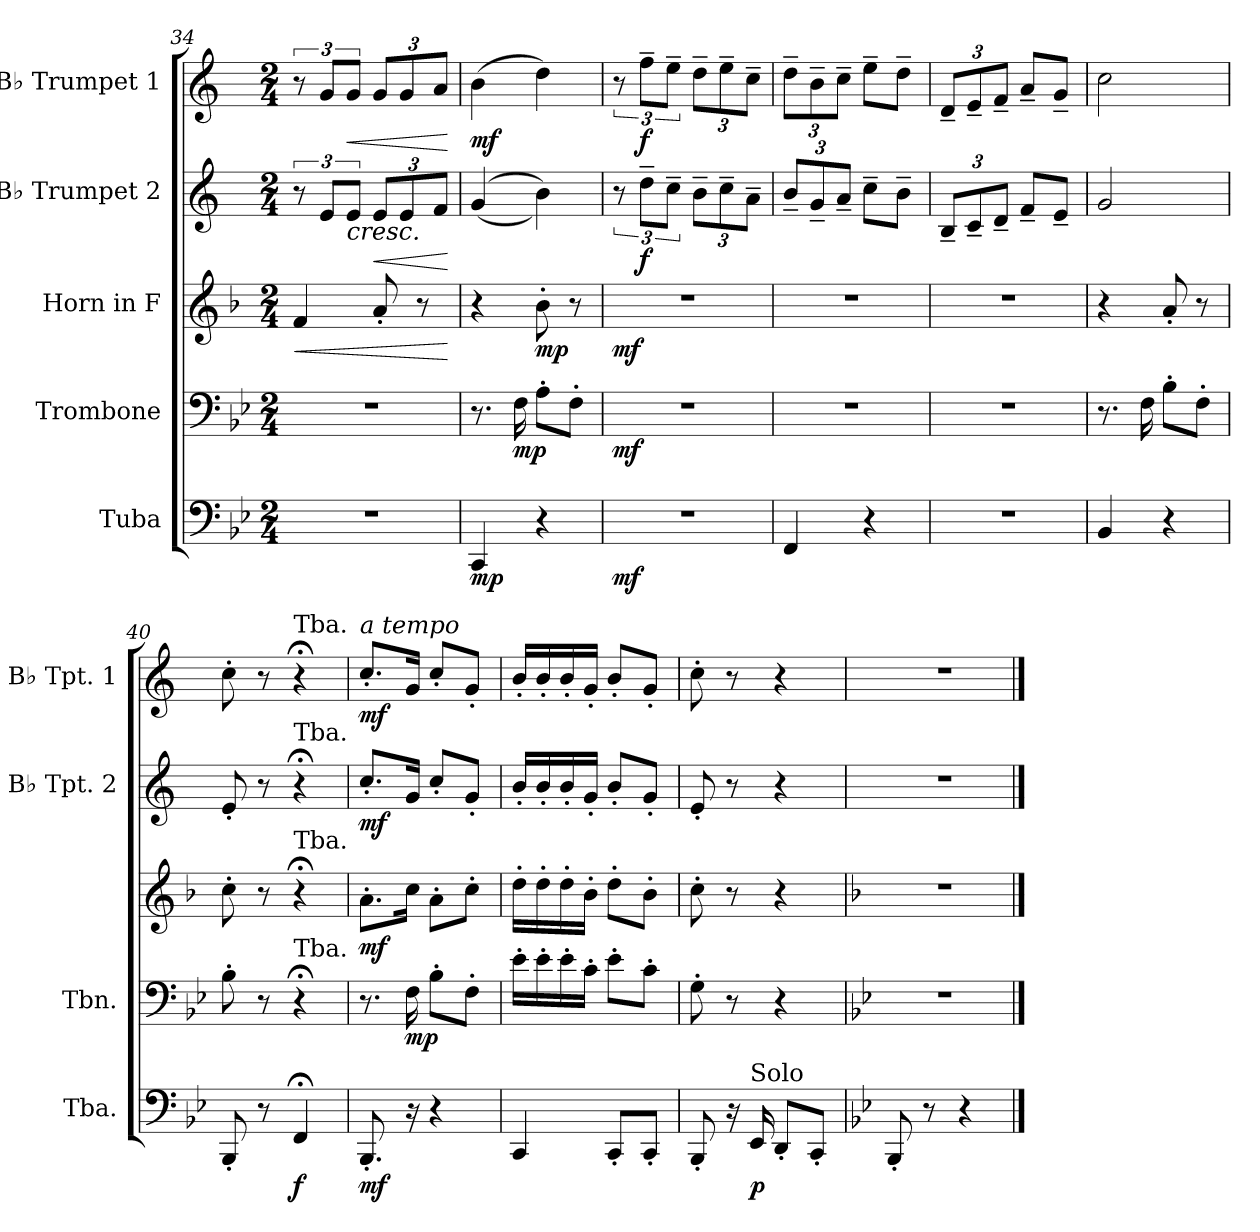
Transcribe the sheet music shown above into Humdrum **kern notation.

**kern	**dynam	**kern	**dynam	**kern	**dynam	**kern	**dynam	**kern	**dynam
*part5	*part5	*part4	*part4	*part3	*part3	*part2	*part2	*part1	*part1
*staff5	*staff5	*staff4	*staff4	*staff3	*staff3	*staff2	*staff2	*staff1	*staff1
*I"Tuba	*	*I"Trombone	*	*I"Horn in F	*	*I"B♭ Trumpet 2	*	*I"B♭ Trumpet 1	*
*I'Tba.	*	*I'Tbn.	*	*	*	*I'B♭ Tpt. 2	*	*I'B♭ Tpt. 1	*
!!LO:PB:g=z
*clefF4	*	*clefF4	*	*clefG2	*	*clefG2	*	*clefG2	*
*	*	*	*	*ITrd4c7	*	*ITrd1c2	*	*ITrd1c2	*
*k[b-e-]	*	*k[b-e-]	*	*k[b-e-]	*	*k[b-e-]	*	*k[b-e-]	*
*M2/4	*	*M2/4	*	*M2/4	*	*M2/4	*	*M2/4	*
=34	=34	=34	=34	=34	=34	=34	=34	=34	=34
!	!	!	!	!	!LO:HP:b	!	!	!	!
2r	.	2r	.	4B-/	<	12r	.	12r	.
.	.	.	.	.	.	12d/L	.	12f/L	.
!	!	!	!	!	!	!	!LO:HP:b	!	!LO:HP:b
.	.	.	.	.	.	12d/J	<	12f/J	<
*	*	*	*	*	*	*Xbrackettup	*	*	*
!	!	!	!	!	!	!	!LO:HP:b	!	!
*	*	*	*	*	*	*	*	*Xbrackettup	*
.	.	.	.	8d'/	.	12d/L	<	12f/L	.
.	.	.	.	.	.	12d/	.	12f/	.
.	.	.	.	8r	.	.	.	.	.
.	.	.	.	.	.	12e-/J	.	12g/J	.
.	.	.	.	.	[	.	[ [	.	[
=35	=35	=35	=35	=35	=35	=35	=35	=35	=35
!	!LO:DY:b	!	!	!	!	!	!LO:DY:b	!	!
!	!	!	!	!	!	!	!LO:DY:n=1:b	!	!LO:DY:b
4CC/	mp	8.r	.	4r	.	(>(>4f/	mf mf	(>4a\	mf
!	!	!	!LO:DY:b	!	!	!	!	!	!
.	.	16F\	mp	.	.	.	.	.	.
!	!	!	!	!	!LO:DY:b	!	!	!	!
4r	.	8A'\L	.	8e-'\	mp	4a\))	.	4cc\)	.
.	.	8F'\J	.	8r	.	.	.	.	.
=36	=36	=36	=36	=36	=36	=36	=36	=36	=36
*	*	*	*	*	*	*brackettup	*	*brackettup	*
!	!LO:DY:b	!	!LO:DY:b	!	!LO:DY:b	!	!	!	!
2r	mf	2r	mf	2r	mf	12r	.	12r	.
!	!	!	!	!	!	!	!LO:DY:b	!	!LO:DY:b
.	.	.	.	.	.	12cc~\L	f	12ee-~\L	f
.	.	.	.	.	.	12b-~\J	.	12dd~\J	.
*	*	*	*	*	*	*Xbrackettup	*	*Xbrackettup	*
.	.	.	.	.	.	12a~\L	.	12cc~\L	.
.	.	.	.	.	.	12b-~\	.	12dd~\	.
.	.	.	.	.	.	12g~\J	.	12b-~\J	.
=37	=37	=37	=37	=37	=37	=37	=37	=37	=37
4FF/	.	2r	.	2r	.	12a~/L	.	12cc~\L	.
.	.	.	.	.	.	12f~/	.	12a~\	.
.	.	.	.	.	.	12g~/J	.	12b-~\J	.
4r	.	.	.	.	.	8b-~\L	.	8dd~\L	.
.	.	.	.	.	.	8a~\J	.	8cc~\J	.
=38	=38	=38	=38	=38	=38	=38	=38	=38	=38
2r	.	2r	.	2r	.	12A~/L	.	12c~/L	.
.	.	.	.	.	.	12B-~/	.	12d~/	.
.	.	.	.	.	.	12c~/J	.	12e-~/J	.
.	.	.	.	.	.	8e-~/L	.	8g~/L	.
.	.	.	.	.	.	8d~/J	.	8f~/J	.
=39	=39	=39	=39	=39	=39	=39	=39	=39	=39
4BB-/	.	8.r	.	4r	.	2f/	.	2b-\	.
.	.	16F\	.	.	.	.	.	.	.
4r	.	8B-'\L	.	8d'/	.	.	.	.	.
.	.	8F'\J	.	8r	.	.	.	.	.
=40	=40	=40	=40	=40	=40	=40	=40	=40	=40
8BBB-'/	.	8B-'\	.	8f'\	.	8d'/	.	8b-'\	.
8r	.	8r	.	8r	.	8r	.	8r	.
!	!	!	!	!	!	!	!	!LO:TX:a:t=Tba.	!
!	!	!	!	!	!	!LO:TX:a:t=Tba.	!	!	!
!	!	!	!	!LO:TX:a:t=Tba.	!	!	!	!	!
!	!	!LO:TX:a:t=Tba.	!	!	!	!	!	!	!
!	!LO:DY:b	!	!	!	!	!	!	!	!
4FF;</	f	4r;<	.	4r;<	.	4r;<	.	4r;<	.
=41	=41	=41	=41	=41	=41	=41	=41	=41	=41
!	!	!	!	!	!	!	!	!LO:TX:a:i:t=a tempo	!
!	!LO:DY:b	!	!	!	!LO:DY:b	!	!LO:DY:b	!	!LO:DY:b
8.BBB-'/	mf	8.r	.	8.d'\L	mf	8.b-'/L	mf	8.b-'/L	mf
!	!	!	!LO:DY:b	!	!	!	!	!	!
16r	.	16F\	mp	16f\Jk	.	16f/Jk	.	16f/Jk	.
4r	.	8B-'\L	.	8d'\L	.	8b-'/L	.	8b-'/L	.
.	.	8F'\J	.	8f'\J	.	8f'/J	.	8f'/J	.
!!LO:LB:g=z
=42	=42	=42	=42	=42	=42	=42	=42	=42	=42
4CC/	.	16e-'\LL	.	16g'\LL	.	16a'/LL	.	16a'/LL	.
.	.	16e-'\	.	16g'\	.	16a'/	.	16a'/	.
.	.	16e-'\	.	16g'\	.	16a'/	.	16a'/	.
.	.	16c'\JJ	.	16e-'\JJ	.	16f'/JJ	.	16f'/JJ	.
8CC'/L	.	8e-'\L	.	8g'\L	.	8a'/L	.	8a'/L	.
8CC'/J	.	8c'\J	.	8e-'\J	.	8f'/J	.	8f'/J	.
=43	=43	=43	=43	=43	=43	=43	=43	=43	=43
8BBB-'/	.	8G'\	.	8f'\	.	8d'/	.	8b-'\	.
16r	.	8r	.	8r	.	8r	.	8r	.
!LO:TX:a:t=Solo	!	!	!	!	!	!	!	!	!
!	!LO:DY:b	!	!	!	!	!	!	!	!
16EE-/	p	.	.	.	.	.	.	.	.
8DD'/L	.	4r	.	4r	.	4r	.	4r	.
8CC'/J	.	.	.	.	.	.	.	.	.
=44	=44	=44	=44	=44	=44	=44	=44	=44	=44
*k[b-e-]	*	*k[b-e-]	*	*k[b-e-]	*	*k[b-e-]	*	*k[b-e-]	*
8BBB-'/	.	2r	.	2r	.	2r	.	2r	.
8r	.	.	.	.	.	.	.	.	.
4r	.	.	.	.	.	.	.	.	.
==	==	==	==	==	==	==	==	==	==
*-	*-	*-	*-	*-	*-	*-	*-	*-	*-
